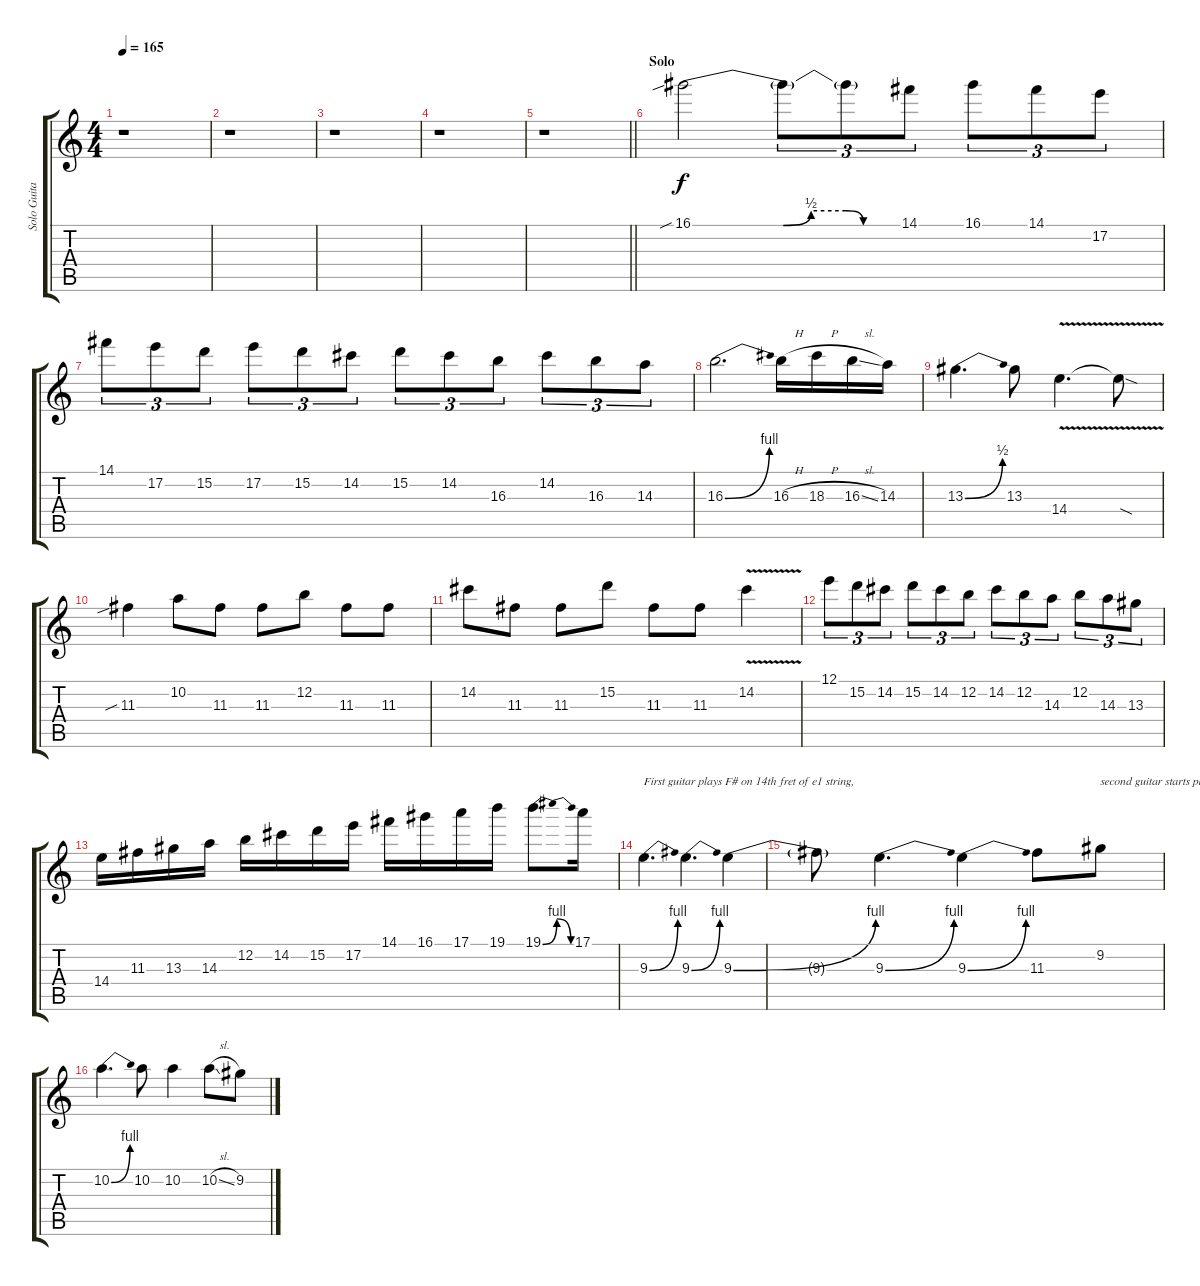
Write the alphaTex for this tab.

\track ("Solo Guitar" "Solo Guita") {instrument overdrivenguitar}
\staff {score tabs}
\tuning (E4 B3 G3 D3 A2 E2) {hide}
\ts (4 4)
\tempo 165
\clef g2
\ks c
r.1{dy f} |
r.1 |
r.1 |
r.1 |
\barLineRight lightlight
r.1 |
\section ("" "Solo")
16.1{be (custom 0 0 26 0 34 2 44 2 49 0 60 0) sib}.2 16.1{t}.8{tu (3 2)} 16.1{t}.8{tu (3 2)} 14.1.8{tu (3 2)} 16.1.8{tu (3 2)} 14.1.8{tu (3 2)} 17.2.8{tu (3 2)} |
14.1.8{tu (3 2)} 17.2.8{tu (3 2)} 15.2.8{tu (3 2)} 17.2.8{tu (3 2)} 15.2.8{tu (3 2)} 14.2.8{tu (3 2)} 15.2.8{tu (3 2)} 14.2.8{tu (3 2)} 16.3.8{tu (3 2)} 14.2.8{tu (3 2)} 16.3.8{tu (3 2)} 14.3.8{tu (3 2)} |
16.3{be (bend 0 0 60 4)}.2{d} 16.3{h}.16 18.3{h}.16 16.3{sl}.16 14.3.16 |
13.3{be (bend 0 0 60 2)}.4{d} 13.3.8 14.4{v}.4{d} 14.4{sod t}.8 |
11.3{sib}.4 10.2.8 11.3.8 11.3.8 12.2.8 11.3.8 11.3.8 |
14.2.8 11.3.8 11.3.8 15.2.8 11.3.8 11.3.8 14.2{v}.4 |
12.1.8{tu (3 2)} 15.2.8{tu (3 2)} 14.2.8{tu (3 2)} 15.2.8{tu (3 2)} 14.2.8{tu (3 2)} 12.2.8{tu (3 2)} 14.2.8{tu (3 2)} 12.2.8{tu (3 2)} 14.3.8{tu (3 2)} 12.2.8{tu (3 2)} 14.3.8{tu (3 2)} 13.3.8{tu (3 2)} |
14.4.16 11.3.16 13.3.16 14.3.16 12.2.16 14.2.16 15.2.16 17.2.16 14.1.16 16.1.16 17.1.16 19.1.16 19.1{be (bendrelease 0 0 20 4 35 4 60 0)}.8{d} 17.1.16 |
9.3{be (bend 0 0 60 4)}.4{d txt "First guitar plays F# on 14th fret of e1 string,"} 9.3{be (bend 0 0 60 4)}.4{d} 9.3{be (bend 0 0 60 4)}.4 |
9.3{t}.8 9.3{be (bend 0 0 60 4)}.4{d} 9.3{be (bend 0 0 60 4)}.4 11.3.8 9.2.8{txt "second guitar starts playing as below."} |
10.2{be (bend 0 0 60 4)}.4{d} 10.2.8 10.2.4 10.2{sl}.8 9.2.8
